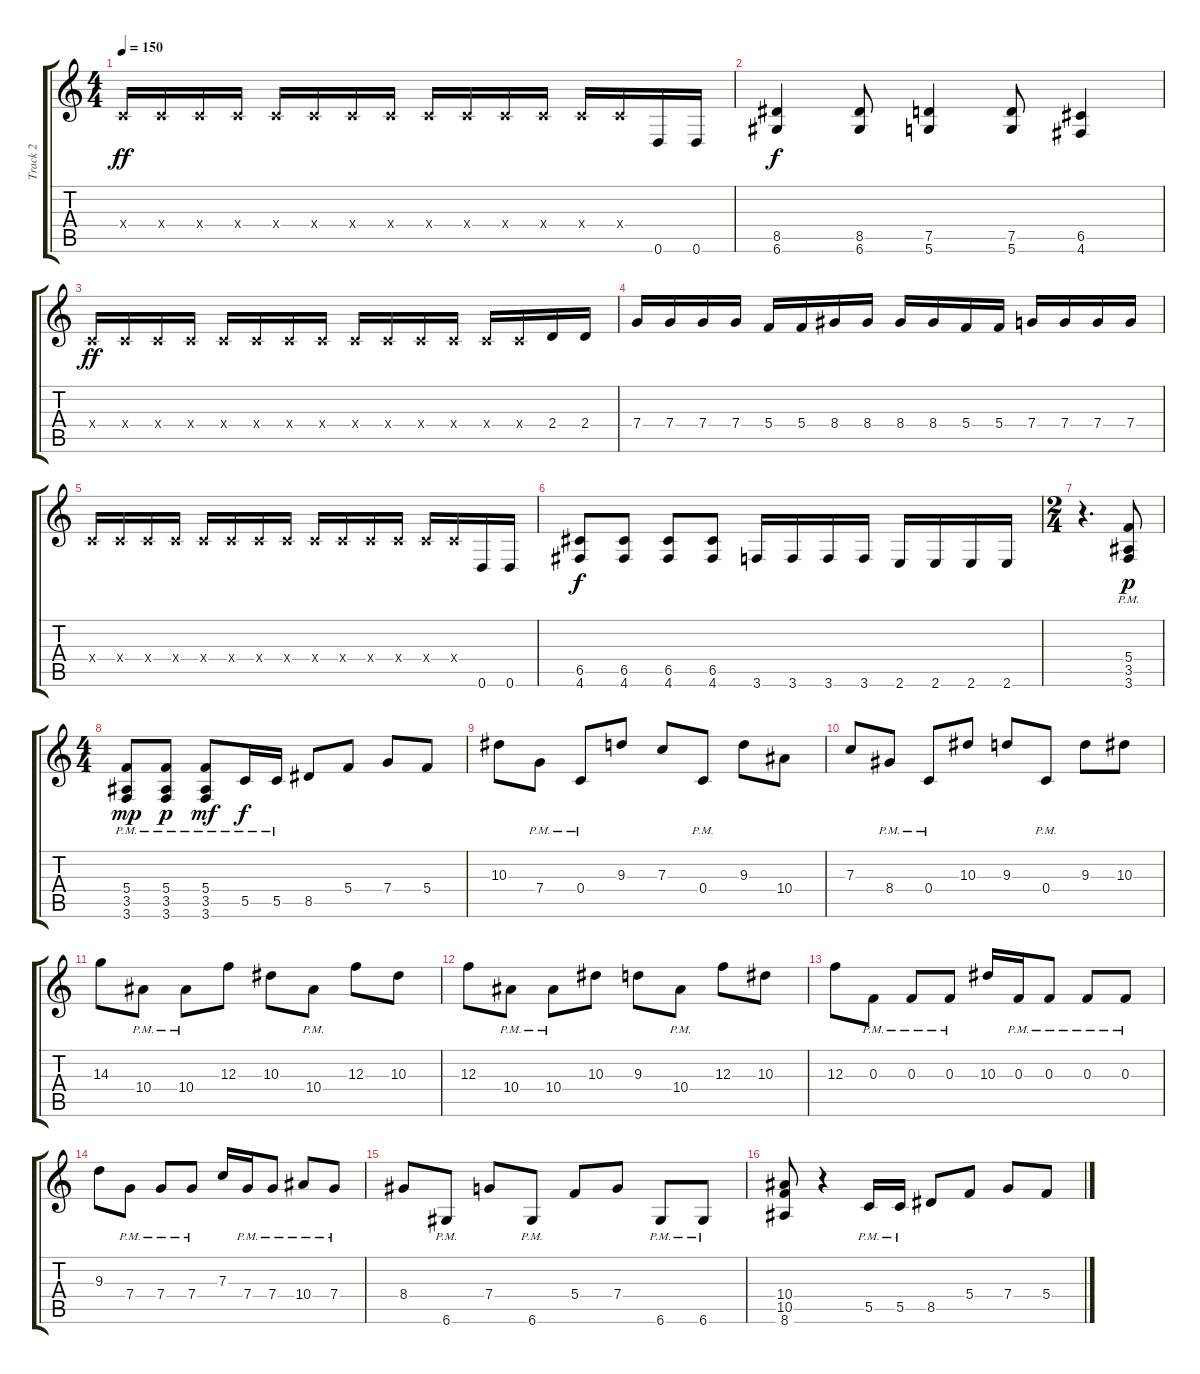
\track ("Track 2" "Track 2") {instrument distortionguitar}
\staff {score tabs}
\tuning (D4 A3 F3 C3 G2 D2) {hide}
\ts (4 4)
\tempo 150
\clef g2
\ks c
0.4{x}.16{dy ff} 0.4{x}.16 0.4{x}.16 0.4{x}.16 0.4{x}.16 0.4{x}.16 0.4{x}.16 0.4{x}.16 0.4{x}.16 0.4{x}.16 0.4{x}.16 0.4{x}.16 0.4{x}.16 0.4{x}.16 0.6.16 0.6.16 |
(8.5 6.6).4{dy f} (8.5 6.6).8 (7.5 5.6).4 (7.5 5.6).8 (6.5 4.6).4 |
0.4{x}.16{dy ff} 0.4{x}.16 0.4{x}.16 0.4{x}.16 0.4{x}.16 0.4{x}.16 0.4{x}.16 0.4{x}.16 0.4{x}.16 0.4{x}.16 0.4{x}.16 0.4{x}.16 0.4{x}.16 0.4{x}.16 2.4.16 2.4.16 |
7.4.16 7.4.16 7.4.16 7.4.16 5.4.16 5.4.16 8.4.16 8.4.16 8.4.16 8.4.16 5.4.16 5.4.16 7.4.16 7.4.16 7.4.16 7.4.16 |
0.4{x}.16 0.4{x}.16 0.4{x}.16 0.4{x}.16 0.4{x}.16 0.4{x}.16 0.4{x}.16 0.4{x}.16 0.4{x}.16 0.4{x}.16 0.4{x}.16 0.4{x}.16 0.4{x}.16 0.4{x}.16 0.6.16 0.6.16 |
(6.5 4.6).8{dy f} (6.5 4.6).8 (6.5 4.6).8 (6.5 4.6).8 3.6.16 3.6.16 3.6.16 3.6.16 2.6.16 2.6.16 2.6.16 2.6.16 |
\ts (2 4)
r.4{d} (5.4 3.5 3.6{pm}).8{dy p} |
\ts (4 4)
(5.4 3.5 3.6{pm}).8{dy mp} (5.4 3.5 3.6{pm}).8{dy p} (5.4 3.5 3.6{pm}).8{dy mf} 5.5{pm}.16{dy f} 5.5{pm}.16 8.5.8 5.4.8 7.4.8 5.4.8 |
10.3.8 7.4{pm}.8 0.4{pm}.8 9.3.8 7.3.8 0.4{pm}.8 9.3.8 10.4.8 |
7.3.8 8.4{pm}.8 0.4{pm}.8 10.3.8 9.3.8 0.4{pm}.8 9.3.8 10.3.8 |
14.3.8 10.4{pm}.8 10.4{pm}.8 12.3.8 10.3.8 10.4{pm}.8 12.3.8 10.3.8 |
12.3.8 10.4{pm}.8 10.4{pm}.8 10.3.8 9.3.8 10.4{pm}.8 12.3.8 10.3.8 |
12.3.8 0.3{pm}.8 0.3{pm}.8 0.3{pm}.8 10.3.16 0.3{pm}.16 0.3{pm}.8 0.3{pm}.8 0.3{pm}.8 |
9.3.8 7.4{pm}.8 7.4{pm}.8 7.4{pm}.8 7.3.16 7.4{pm}.16 7.4{pm}.8 10.4{pm}.8 7.4{pm}.8 |
8.4.8 6.6{pm}.8 7.4.8 6.6{pm}.8 5.4.8 7.4.8 6.6{pm}.8 6.6{pm}.8 |
(10.4 10.5 8.6).8 r.4 5.5{pm}.16 5.5{pm}.16 8.5.8 5.4.8 7.4.8 5.4.8
